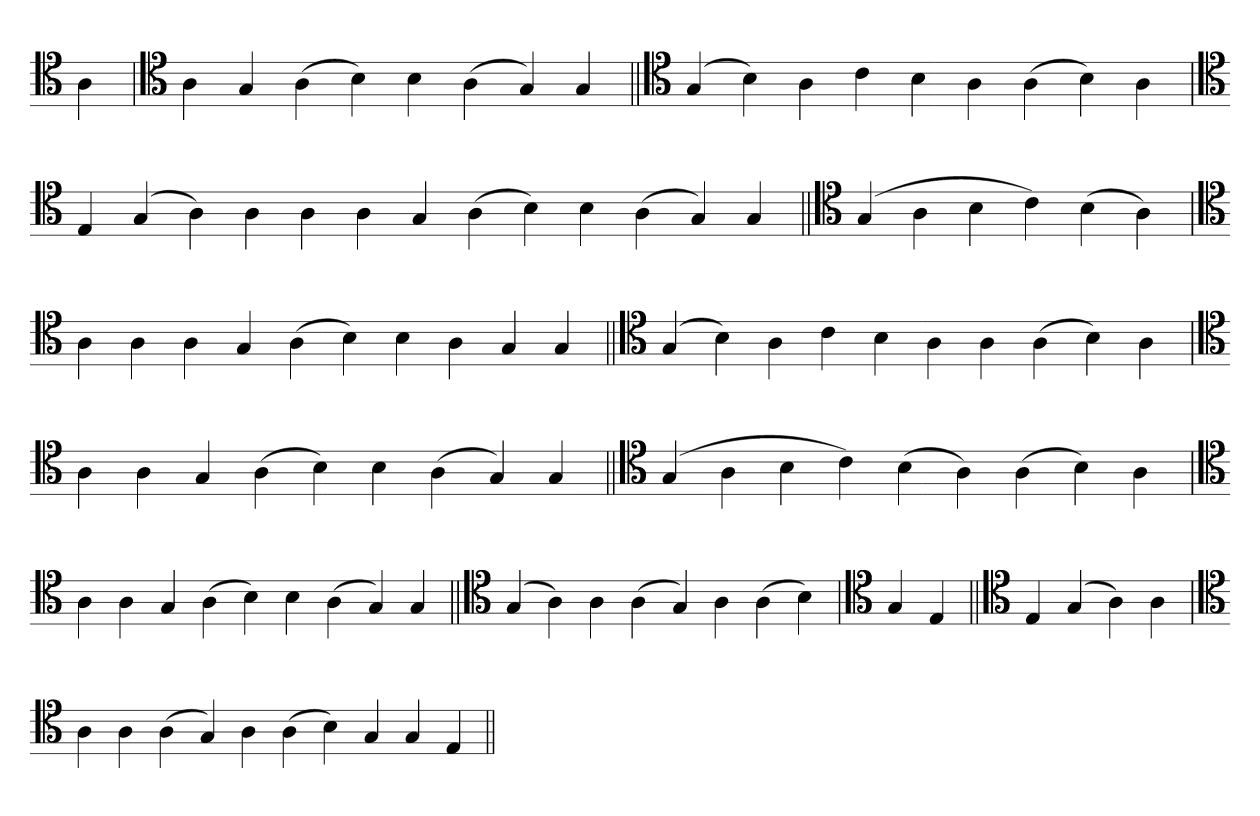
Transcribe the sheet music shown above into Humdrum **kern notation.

**kern
*part1
*staff1
*clefC4
=
4A
='
*clefC4
4A
4G
(4A
4B)
4B
(4A
4G)
4G
=||
*clefC4
(4G
4B)
4A
4c
4B
4A
(4A
4B)
4A
='
*clefC4
4E
(4G
4A)
4A
4A
4A
4G
(4A
4B)
4B
(4A
4G)
4G
=||
*clefC4
(4G
4A
4B
4c)
(4B
4A)
='
*clefC4
4A
4A
4A
4G
(4A
4B)
4B
4A
4G
4G
=||
*clefC4
(4G
4B)
4A
4c
4B
4A
4A
(4A
4B)
4A
='
*clefC4
4A
4A
4G
(4A
4B)
4B
(4A
4G)
4G
=||
*clefC4
(4G
4A
4B
4c)
(4B
4A)
(4A
4B)
4A
='
*clefC4
4A
4A
4G
(4A
4B)
4B
(4A
4G)
4G
=||
*clefC4
(4G
4A)
4A
(4A
4G)
4A
(4A
4B)
=`
*clefC4
4G
4E
=||
*clefC4
4E
(4G
4A)
4A
=`
*clefC4
4A
4A
(4A
4G)
4A
(4A
4B)
4G
4G
4E
=||
*-
